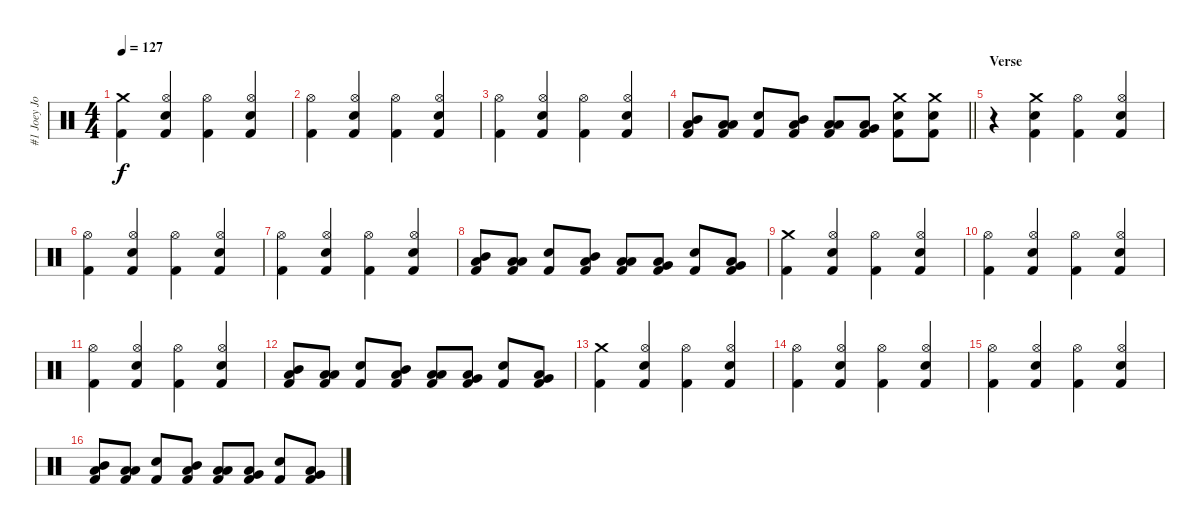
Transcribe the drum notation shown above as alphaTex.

\track ("#1 Joey Jordison" "#1 Joey Jo") {instrument percussion}
\staff {score}
\articulation defaults
\ts (4 4)
\tempo 127
\clef neutral
\ks c
("Crash medium (hit)" "Kick (hit) 2").4{dy f} ("Hi-Hat (open)" "Electric Snare (hit)" "Kick (hit) 2").4 ("Hi-Hat (open)" "Kick (hit) 2").4 ("Hi-Hat (open)" "Electric Snare (hit)" "Kick (hit) 2").4 |
("Hi-Hat (open)" "Kick (hit) 2").4 ("Hi-Hat (open)" "Electric Snare (hit)" "Kick (hit) 2").4 ("Hi-Hat (open)" "Kick (hit) 2").4 ("Hi-Hat (open)" "Electric Snare (hit)" "Kick (hit) 2").4 |
("Hi-Hat (open)" "Kick (hit) 2").4 ("Hi-Hat (open)" "Electric Snare (hit)" "Kick (hit) 2").4 ("Hi-Hat (open)" "Kick (hit) 2").4 ("Hi-Hat (open)" "Electric Snare (hit)" "Kick (hit) 2").4 |
\barLineRight lightlight
("Mid Tom (hit)" "Low Floor Tom (hit)" "Kick (hit) 2").8 ("Low Tom (hit)" "Low Floor Tom (hit)" "Kick (hit) 2").8 ("Electric Snare (hit)" "Kick (hit) 2").8 ("Mid Tom (hit)" "Low Floor Tom (hit)" "Kick (hit) 2").8 ("Low Tom (hit)" "Low Floor Tom (hit)" "Kick (hit) 2").8 ("Very Low Tom (hit)" "Low Floor Tom (hit)" "Kick (hit) 2").8 ("Crash medium (hit)" "Electric Snare (hit)" "Kick (hit) 2").8 ("Crash medium (hit)" "Electric Snare (hit)" "Kick (hit) 2").8 |
\section ("" "Verse")
r.4 ("Crash medium (hit)" "Electric Snare (hit)" "Kick (hit) 2").4 ("Hi-Hat (open)" "Kick (hit) 2").4 ("Hi-Hat (open)" "Electric Snare (hit)" "Kick (hit) 2").4 |
("Hi-Hat (open)" "Kick (hit) 2").4 ("Hi-Hat (open)" "Electric Snare (hit)" "Kick (hit) 2").4 ("Hi-Hat (open)" "Kick (hit) 2").4 ("Hi-Hat (open)" "Electric Snare (hit)" "Kick (hit) 2").4 |
("Hi-Hat (open)" "Kick (hit) 2").4 ("Hi-Hat (open)" "Electric Snare (hit)" "Kick (hit) 2").4 ("Hi-Hat (open)" "Kick (hit) 2").4 ("Hi-Hat (open)" "Electric Snare (hit)" "Kick (hit) 2").4 |
("Mid Tom (hit)" "Low Floor Tom (hit)" "Kick (hit) 2").8 ("Low Tom (hit)" "Low Floor Tom (hit)" "Kick (hit) 2").8 ("Electric Snare (hit)" "Kick (hit) 2").8 ("Mid Tom (hit)" "Low Floor Tom (hit)" "Kick (hit) 2").8 ("Low Tom (hit)" "Low Floor Tom (hit)" "Kick (hit) 2").8 ("Very Low Tom (hit)" "Low Floor Tom (hit)" "Kick (hit) 2").8 ("Electric Snare (hit)" "Kick (hit) 2").8 ("Very Low Tom (hit)" "Low Floor Tom (hit)" "Kick (hit) 2").8 |
("Crash medium (hit)" "Kick (hit) 2").4 ("Hi-Hat (open)" "Electric Snare (hit)" "Kick (hit) 2").4 ("Hi-Hat (open)" "Kick (hit) 2").4 ("Hi-Hat (open)" "Electric Snare (hit)" "Kick (hit) 2").4 |
("Hi-Hat (open)" "Kick (hit) 2").4 ("Hi-Hat (open)" "Electric Snare (hit)" "Kick (hit) 2").4 ("Hi-Hat (open)" "Kick (hit) 2").4 ("Hi-Hat (open)" "Electric Snare (hit)" "Kick (hit) 2").4 |
("Hi-Hat (open)" "Kick (hit) 2").4 ("Hi-Hat (open)" "Electric Snare (hit)" "Kick (hit) 2").4 ("Hi-Hat (open)" "Kick (hit) 2").4 ("Hi-Hat (open)" "Electric Snare (hit)" "Kick (hit) 2").4 |
("Mid Tom (hit)" "Low Floor Tom (hit)" "Kick (hit) 2").8 ("Low Tom (hit)" "Low Floor Tom (hit)" "Kick (hit) 2").8 ("Electric Snare (hit)" "Kick (hit) 2").8 ("Mid Tom (hit)" "Low Floor Tom (hit)" "Kick (hit) 2").8 ("Low Tom (hit)" "Low Floor Tom (hit)" "Kick (hit) 2").8 ("Very Low Tom (hit)" "Low Floor Tom (hit)" "Kick (hit) 2").8 ("Electric Snare (hit)" "Kick (hit) 2").8 ("Very Low Tom (hit)" "Low Floor Tom (hit)" "Kick (hit) 2").8 |
("Crash medium (hit)" "Kick (hit) 2").4 ("Hi-Hat (open)" "Electric Snare (hit)" "Kick (hit) 2").4 ("Hi-Hat (open)" "Kick (hit) 2").4 ("Hi-Hat (open)" "Electric Snare (hit)" "Kick (hit) 2").4 |
("Hi-Hat (open)" "Kick (hit) 2").4 ("Hi-Hat (open)" "Electric Snare (hit)" "Kick (hit) 2").4 ("Hi-Hat (open)" "Kick (hit) 2").4 ("Hi-Hat (open)" "Electric Snare (hit)" "Kick (hit) 2").4 |
("Hi-Hat (open)" "Kick (hit) 2").4 ("Hi-Hat (open)" "Electric Snare (hit)" "Kick (hit) 2").4 ("Hi-Hat (open)" "Kick (hit) 2").4 ("Hi-Hat (open)" "Electric Snare (hit)" "Kick (hit) 2").4 |
("Mid Tom (hit)" "Low Floor Tom (hit)" "Kick (hit) 2").8 ("Low Tom (hit)" "Low Floor Tom (hit)" "Kick (hit) 2").8 ("Electric Snare (hit)" "Kick (hit) 2").8 ("Mid Tom (hit)" "Low Floor Tom (hit)" "Kick (hit) 2").8 ("Low Tom (hit)" "Low Floor Tom (hit)" "Kick (hit) 2").8 ("Very Low Tom (hit)" "Low Floor Tom (hit)" "Kick (hit) 2").8 ("Electric Snare (hit)" "Kick (hit) 2").8 ("Very Low Tom (hit)" "Low Floor Tom (hit)" "Kick (hit) 2").8
